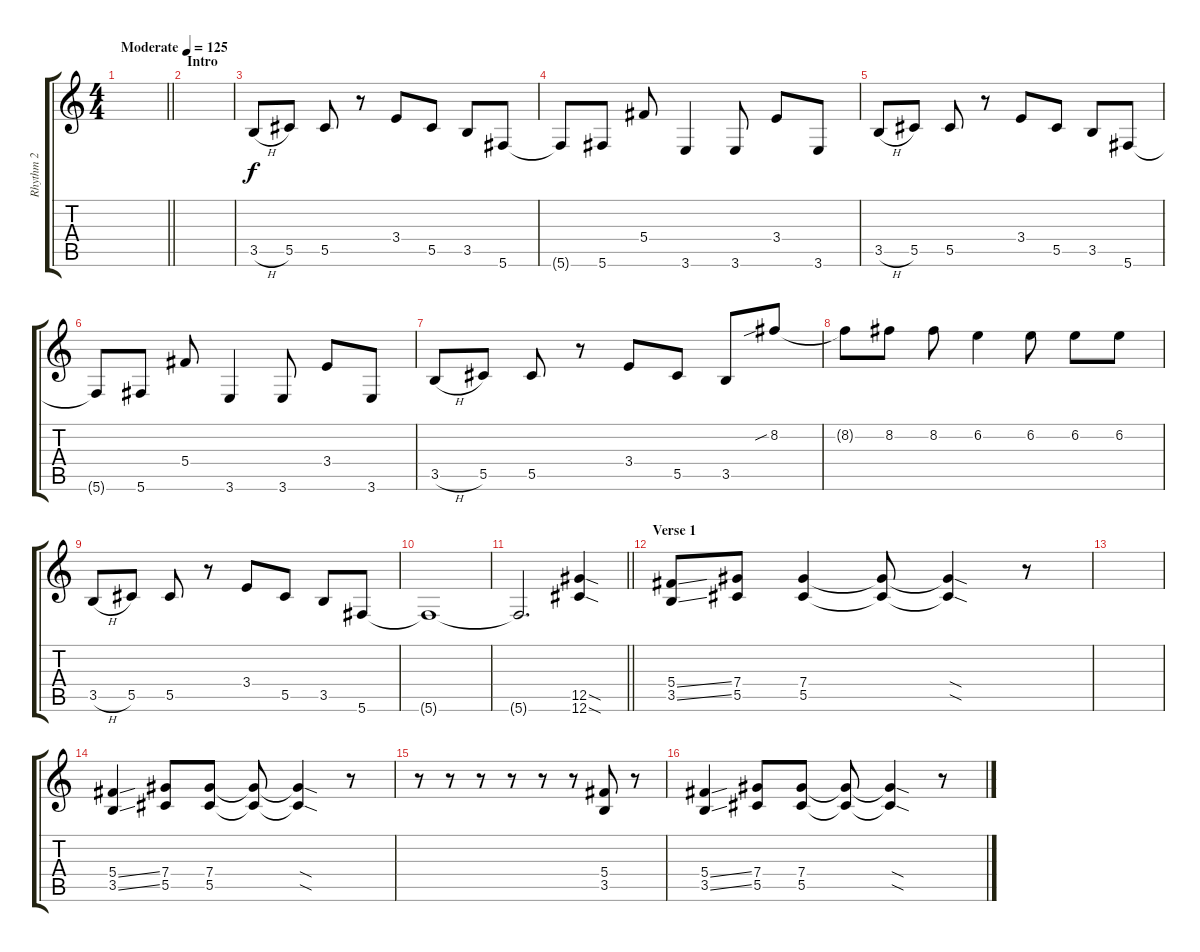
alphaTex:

\track ("Rhythm 2" "Rhythm 2") {instrument distortionguitar}
\staff {score tabs}
\tuning (Eb4 Bb3 Gb3 Db3 Ab2 Db2) {hide}
\ts (4 4)
\tempo (125 "Moderate")
\clef g2
\barLineRight lightlight
\ks c
|
\section ("" "Intro")
|
3.5{h}.8 5.5.8 5.5.8 r.8 3.4.8 5.5.8 3.5.8 5.6.8 |
5.6{t}.8 5.6.8 5.4.8 3.6.4 3.6.8 3.4.8 3.6.8 |
3.5{h}.8 5.5.8 5.5.8 r.8 3.4.8 5.5.8 3.5.8 5.6.8 |
5.6{t}.8 5.6.8 5.4.8 3.6.4 3.6.8 3.4.8 3.6.8 |
3.5{h}.8 5.5.8 5.5.8 r.8 3.4.8 5.5.8 3.5.8 8.2{sib}.8 |
8.2{t}.8 8.2.8 8.2.8 6.2.4 6.2.8 6.2.8 6.2.8 |
3.5{h}.8 5.5.8 5.5.8 r.8 3.4.8 5.5.8 3.5.8 5.6.8 |
5.6{t}.1 |
\barLineRight lightlight
5.6{t}.2{d} (12.5{sod} 12.6{sod}).4 |
\section ("" "Verse 1")
(5.4{ss} 3.5{ss}).8 (7.4 5.5).8 (7.4 5.5).4 (7.4{t} 5.5{t}).8 (7.4{sod t} 5.5{sod t}).4 r.8 |
|
(5.4{ss} 3.5{ss}).4 (7.4 5.5).8 (7.4 5.5).8 (7.4{t} 5.5{t}).8 (7.4{sod t} 5.5{sod t}).4 r.8 |
r.8 r.8 r.8 r.8 r.8 r.8 (5.4 3.5).8 r.8 |
(5.4{ss} 3.5{ss}).4 (7.4 5.5).8 (7.4 5.5).8 (7.4{t} 5.5{t}).8 (7.4{sod t} 5.5{sod t}).4 r.8
